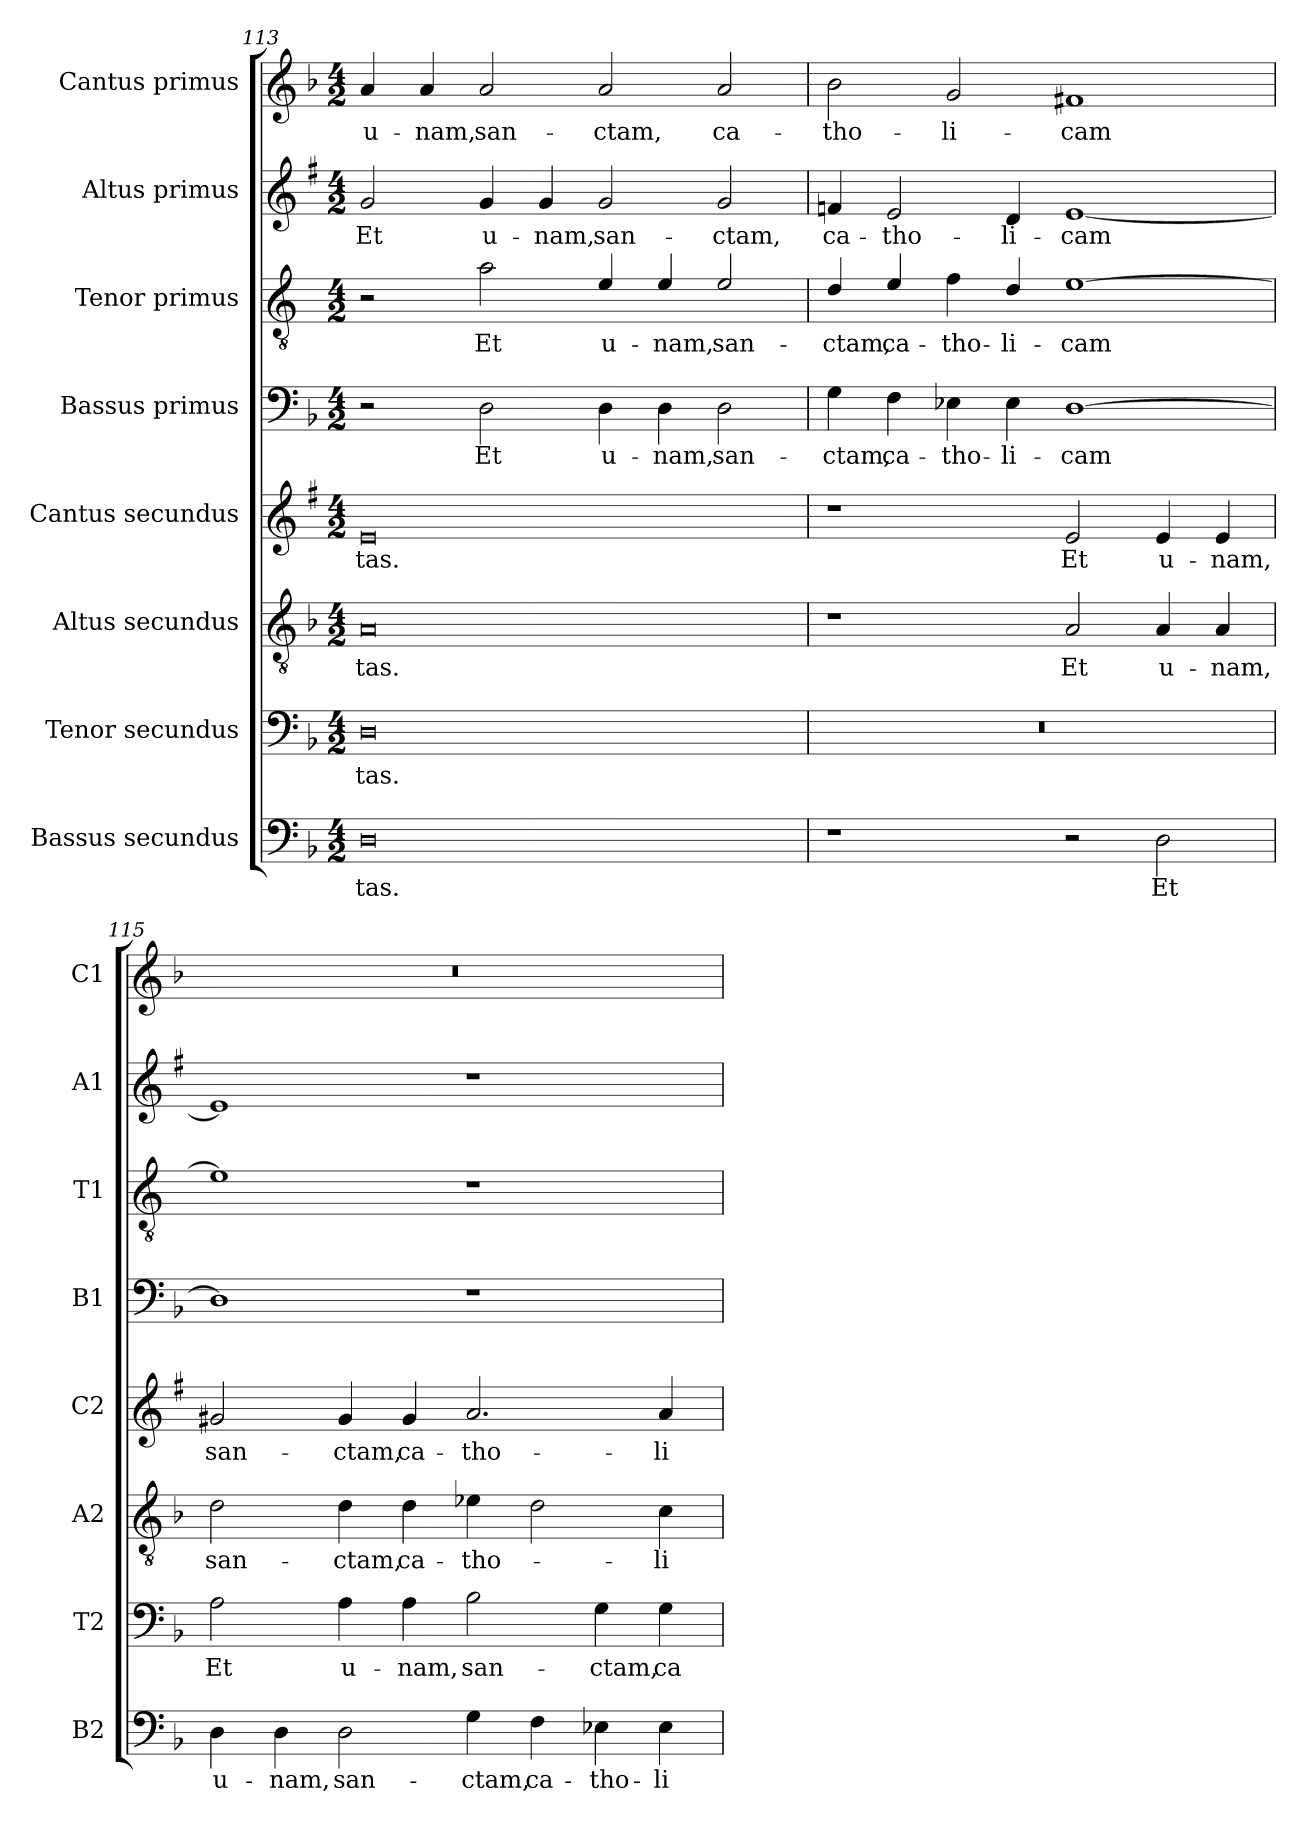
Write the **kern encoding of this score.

**kern	**text	**kern	**text	**kern	**text	**kern	**text	**kern	**text	**kern	**text	**kern	**text	**kern	**text
*part8	*part8	*part7	*part7	*part6	*part6	*part5	*part5	*part4	*part4	*part3	*part3	*part2	*part2	*part1	*part1
*staff8	*staff8	*staff7	*staff7	*staff6	*staff6	*staff5	*staff5	*staff4	*staff4	*staff3	*staff3	*staff2	*staff2	*staff1	*staff1
*I"Bassus secundus	*	*I"Tenor secundus	*	*I"Altus secundus	*	*I"Cantus secundus	*	*I"Bassus primus	*	*I"Tenor primus	*	*I"Altus primus	*	*I"Cantus primus	*
*I'B2	*	*I'T2	*	*I'A2	*	*I'C2	*	*I'B1	*	*I'T1	*	*I'A1	*	*I'C1	*
*clefF4	*	*clefF4	*	*clefGv2	*	*clefG2	*	*clefF4	*	*clefGv2	*	*clefG2	*	*clefG2	*
*	*	*	*	*	*	*ITrd1c2	*	*	*	*ITrd4c7	*	*ITrd1c2	*	*	*
*k[b-]	*	*k[b-]	*	*k[b-]	*	*k[b-]	*	*k[b-]	*	*k[b-]	*	*k[b-]	*	*k[b-]	*
*F:	*	*F:	*	*F:	*	*F:	*	*F:	*	*F:	*	*F:	*	*F:	*
*M4/2	*	*M4/2	*	*M4/2	*	*M4/2	*	*M4/2	*	*M4/2	*	*M4/2	*	*M4/2	*
=113	=113	=113	=113	=113	=113	=113	=113	=113	=113	=113	=113	=113	=113	=113	=113
!	!LO:LY:b	!	!LO:LY:b	!	!LO:LY:b	!	!LO:LY:b	!	!	!	!	!	!LO:LY:b	!	!LO:LY:b
0D	-tas.	0D	-tas.	0A	-tas.	0d	-tas.	2r	.	2r	.	2f/	Et	4a/	u-
!	!	!	!	!	!	!	!	!	!	!	!	!	!	!	!LO:LY:b
.	.	.	.	.	.	.	.	.	.	.	.	.	.	4a/	-nam,
!	!	!	!	!	!	!	!	!	!LO:LY:b	!	!LO:LY:b	!	!LO:LY:b	!	!LO:LY:b
.	.	.	.	.	.	.	.	2D\	Et	2d\	Et	4f/	u-	2a/	san-
!	!	!	!	!	!	!	!	!	!	!	!	!	!LO:LY:b	!	!
.	.	.	.	.	.	.	.	.	.	.	.	4f/	-nam,	.	.
!	!	!	!	!	!	!	!	!	!LO:LY:b	!	!LO:LY:b	!	!LO:LY:b	!	!LO:LY:b
.	.	.	.	.	.	.	.	4D\	u-	4A/	u-	2f/	san-	2a/	-ctam,
!	!	!	!	!	!	!	!	!	!LO:LY:b	!	!LO:LY:b	!	!	!	!
.	.	.	.	.	.	.	.	4D\	-nam,	4A/	-nam,	.	.	.	.
!	!	!	!	!	!	!	!	!	!LO:LY:b	!	!LO:LY:b	!	!LO:LY:b	!	!LO:LY:b
.	.	.	.	.	.	.	.	2D\	san-	2A/	san-	2f/	-ctam,	2a/	ca-
!!LO:PB:g=z
=114	=114	=114	=114	=114	=114	=114	=114	=114	=114	=114	=114	=114	=114	=114	=114
!	!	!	!	!	!	!	!	!	!LO:LY:b	!	!LO:LY:b	!	!LO:LY:b	!	!LO:LY:b
1r	.	0r	.	1r	.	1r	.	4G\	-ctam,	4G/	-ctam,	4e-X/	ca-	2b-\	-tho-
!	!	!	!	!	!	!	!	!	!LO:LY:b	!	!LO:LY:b	!	!LO:LY:b	!	!
.	.	.	.	.	.	.	.	4F\	ca-	4A/	ca-	2d/	-tho-	.	.
!	!	!	!	!	!	!	!	!	!LO:LY:b	!	!LO:LY:b	!	!	!	!LO:LY:b
.	.	.	.	.	.	.	.	4E-X\	-tho-	4B-\	-tho-	.	.	2g/	-li-
!	!	!	!	!	!	!	!	!	!LO:LY:b	!	!LO:LY:b	!	!LO:LY:b	!	!
.	.	.	.	.	.	.	.	4E-\	-li-	4G/	-li-	4c/	-li-	.	.
!	!	!	!	!	!LO:LY:b	!	!LO:LY:b	!	!LO:LY:b	!	!LO:LY:b	!	!LO:LY:b	!	!LO:LY:b
2r	.	.	.	2A/	Et	2d/	Et	[1D	-cam	[1A	-cam	[1d	-cam	1f#X	-cam
!	!LO:LY:b	!	!	!	!LO:LY:b	!	!LO:LY:b	!	!	!	!	!	!	!	!
2D\	Et	.	.	4A/	u-	4d/	u-	.	.	.	.	.	.	.	.
!	!	!	!	!	!LO:LY:b	!	!LO:LY:b	!	!	!	!	!	!	!	!
.	.	.	.	4A/	-nam,	4d/	-nam,	.	.	.	.	.	.	.	.
=115	=115	=115	=115	=115	=115	=115	=115	=115	=115	=115	=115	=115	=115	=115	=115
!	!LO:LY:b	!	!LO:LY:b	!	!LO:LY:b	!	!LO:LY:b	!	!	!	!	!	!	!	!
4D\	u-	2A\	Et	2d\	san-	2f#X/	san-	1D]	.	1A]	.	1d]	.	0r	.
!	!LO:LY:b	!	!	!	!	!	!	!	!	!	!	!	!	!	!
4D\	-nam,	.	.	.	.	.	.	.	.	.	.	.	.	.	.
!	!LO:LY:b	!	!LO:LY:b	!	!LO:LY:b	!	!LO:LY:b	!	!	!	!	!	!	!	!
2D\	san-	4A\	u-	4d\	-ctam,	4f#/	-ctam,	.	.	.	.	.	.	.	.
!	!	!	!LO:LY:b	!	!LO:LY:b	!	!LO:LY:b	!	!	!	!	!	!	!	!
.	.	4A\	-nam,	4d\	ca-	4f#/	ca-	.	.	.	.	.	.	.	.
!	!LO:LY:b	!	!LO:LY:b	!	!LO:LY:b	!	!LO:LY:b	!	!	!	!	!	!	!	!
4G\	-ctam,	2B-\	san-	4e-X\	-tho-	2.g/	-tho-	1r	.	1r	.	1r	.	.	.
!	!LO:LY:b	!	!	!	!	!	!	!	!	!	!	!	!	!	!
4F\	ca-	.	.	2d\	.	.	.	.	.	.	.	.	.	.	.
!	!LO:LY:b	!	!LO:LY:b	!	!	!	!	!	!	!	!	!	!	!	!
4E-X\	-tho-	4G\	-ctam,	.	.	.	.	.	.	.	.	.	.	.	.
!	!LO:LY:b	!	!LO:LY:b	!	!LO:LY:b	!	!LO:LY:b	!	!	!	!	!	!	!	!
4E-\	-li-	4G\	ca-	4c\	-li-	4g/	-li-	.	.	.	.	.	.	.	.
=	=	=	=	=	=	=	=	=	=	=	=	=	=	=	=
*-	*-	*-	*-	*-	*-	*-	*-	*-	*-	*-	*-	*-	*-	*-	*-
